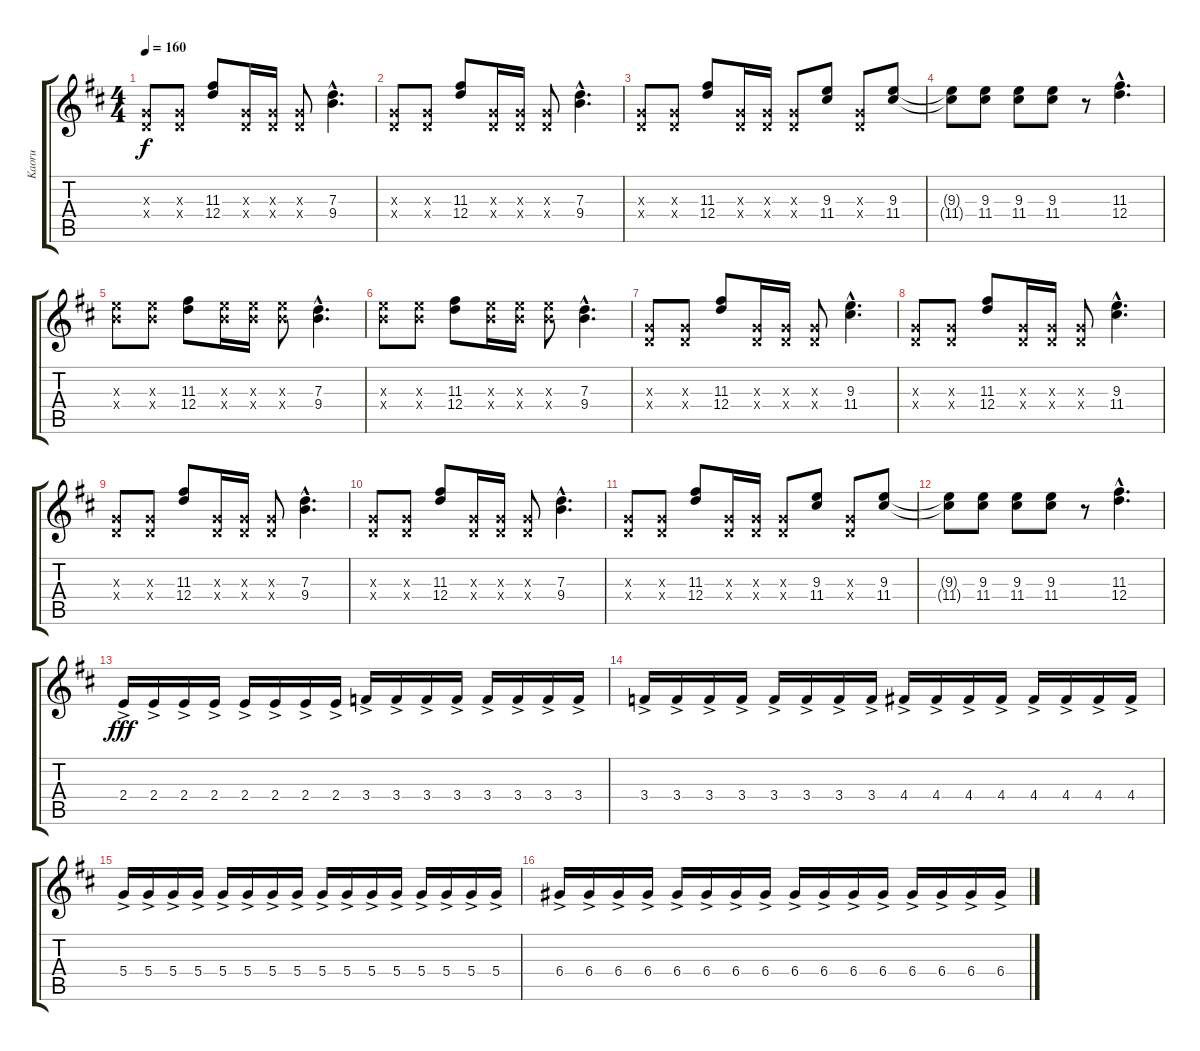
\track ("Kaoru" "Kaoru") {instrument distortionguitar}
\staff {score tabs}
\tuning (E4 B3 G3 D3 A2 E2) {hide}
\ts (4 4)
\tempo 160
\clef g2
\ks d
(0.3{x} 0.4{x}).8{dy f} (0.3{x} 0.4{x}).8 (11.3 12.4).8 (0.3{x} 0.4{x}).16 (0.3{x} 0.4{x}).16 (0.3{x} 0.4{x}).8 (7.3{hac} 9.4{hac}).4{d} |
(0.3{x} 0.4{x}).8 (0.3{x} 0.4{x}).8 (11.3 12.4).8 (0.3{x} 0.4{x}).16 (0.3{x} 0.4{x}).16 (0.3{x} 0.4{x}).8 (7.3{hac} 9.4{hac}).4{d} |
(0.3{x} 0.4{x}).8 (0.3{x} 0.4{x}).8 (11.3 12.4).8 (0.3{x} 0.4{x}).16 (0.3{x} 0.4{x}).16 (0.3{x} 0.4{x}).8 (9.3 11.4).8 (0.3{x} 0.4{x}).8 (9.3 11.4).8 |
(9.3{t} 11.4{t}).8 (9.3 11.4).8 (9.3 11.4).8 (9.3 11.4).8 r.8 (11.3{hac} 12.4{hac}).4{d} |
(9.3{x} 9.4{x}).8 (9.3{x} 9.4{x}).8 (11.3 12.4).8 (9.3{x} 9.4{x}).16 (9.3{x} 9.4{x}).16 (9.3{x} 9.4{x}).8 (7.3{hac} 9.4{hac}).4{d} |
(9.3{x} 9.4{x}).8 (9.3{x} 9.4{x}).8 (11.3 12.4).8 (9.3{x} 9.4{x}).16 (9.3{x} 9.4{x}).16 (9.3{x} 9.4{x}).8 (7.3{hac} 9.4{hac}).4{d} |
(0.3{x} 0.4{x}).8 (0.3{x} 0.4{x}).8 (11.3 12.4).8 (0.3{x} 0.4{x}).16 (0.3{x} 0.4{x}).16 (0.3{x} 0.4{x}).8 (9.3{hac} 11.4{hac}).4{d} |
(0.3{x} 0.4{x}).8 (0.3{x} 0.4{x}).8 (11.3 12.4).8 (0.3{x} 0.4{x}).16 (0.3{x} 0.4{x}).16 (0.3{x} 0.4{x}).8 (9.3{hac} 11.4{hac}).4{d} |
(0.3{x} 0.4{x}).8 (0.3{x} 0.4{x}).8 (11.3 12.4).8 (0.3{x} 0.4{x}).16 (0.3{x} 0.4{x}).16 (0.3{x} 0.4{x}).8 (7.3{hac} 9.4{hac}).4{d} |
(0.3{x} 0.4{x}).8 (0.3{x} 0.4{x}).8 (11.3 12.4).8 (0.3{x} 0.4{x}).16 (0.3{x} 0.4{x}).16 (0.3{x} 0.4{x}).8 (7.3{hac} 9.4{hac}).4{d} |
(0.3{x} 0.4{x}).8 (0.3{x} 0.4{x}).8 (11.3 12.4).8 (0.3{x} 0.4{x}).16 (0.3{x} 0.4{x}).16 (0.3{x} 0.4{x}).8 (9.3 11.4).8 (0.3{x} 0.4{x}).8 (9.3 11.4).8 |
(9.3{t} 11.4{t}).8 (9.3 11.4).8 (9.3 11.4).8 (9.3 11.4).8 r.8 (11.3{hac} 12.4{hac}).4{d} |
2.4{ac}.16{dy fff balance 0} 2.4{ac}.16{balance 8} 2.4{ac}.16{balance 16} 2.4{ac}.16{balance 8} 2.4{ac}.16{balance 0} 2.4{ac}.16{balance 8} 2.4{ac}.16{balance 16} 2.4{ac}.16{balance 8} 3.4{ac}.16{balance 0} 3.4{ac}.16{balance 8} 3.4{ac}.16{balance 8} 3.4{ac}.16{balance 8} 3.4{ac}.16{balance 0} 3.4{ac}.16{balance 8} 3.4{ac}.16{balance 16} 3.4{ac}.16{balance 8} |
3.4{ac}.16{balance 0} 3.4{ac}.16{balance 8} 3.4{ac}.16{balance 16} 3.4{ac}.16{balance 8} 3.4{ac}.16{balance 0} 3.4{ac}.16{balance 8} 3.4{ac}.16{balance 16} 3.4{ac}.16{balance 8} 4.4{ac}.16{balance 0} 4.4{ac}.16{balance 8} 4.4{ac}.16{balance 8} 4.4{ac}.16{balance 8} 4.4{ac}.16{balance 0} 4.4{ac}.16{balance 8} 4.4{ac}.16{balance 16} 4.4{ac}.16{balance 8} |
5.4{ac}.16{balance 0} 5.4{ac}.16{balance 8} 5.4{ac}.16{balance 16} 5.4{ac}.16{balance 8} 5.4{ac}.16{balance 0} 5.4{ac}.16{balance 8} 5.4{ac}.16{balance 16} 5.4{ac}.16{balance 8} 5.4{ac}.16{balance 0} 5.4{ac}.16{balance 8} 5.4{ac}.16{balance 8} 5.4{ac}.16{balance 8} 5.4{ac}.16{balance 0} 5.4{ac}.16{balance 8} 5.4{ac}.16{balance 16} 5.4{ac}.16{balance 8} |
6.4{ac}.16{balance 0} 6.4{ac}.16{balance 8} 6.4{ac}.16{balance 16} 6.4{ac}.16{balance 8} 6.4{ac}.16{balance 0} 6.4{ac}.16{balance 8} 6.4{ac}.16{balance 16} 6.4{ac}.16{balance 8} 6.4{ac}.16{balance 0} 6.4{ac}.16{balance 8} 6.4{ac}.16{balance 8} 6.4{ac}.16{balance 8} 6.4{ac}.16{balance 0} 6.4{ac}.16{balance 8} 6.4{ac}.16{balance 16} 6.4{ac}.16{balance 8}
